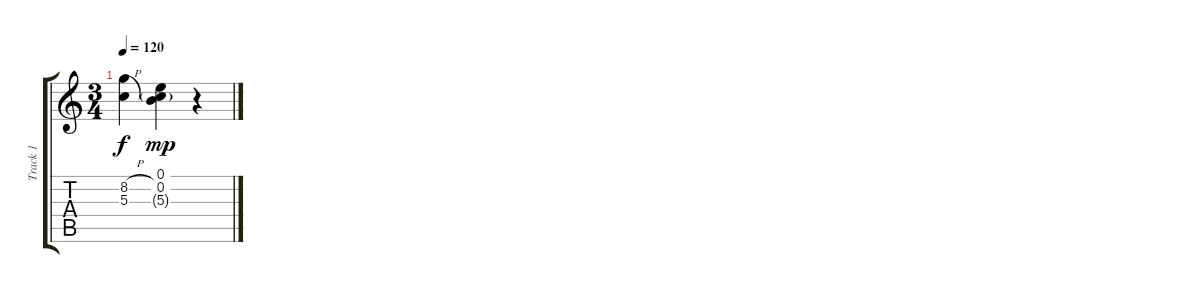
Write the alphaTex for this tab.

\track ("Track 1" "Track 1") {instrument distortionguitar}
\staff {score tabs}
\tuning (E4 B3 G3 D3 A2 E2) {hide}
\ts (3 4)
\tempo 120
\clef g2
\ks c
(8.2{h} 5.3).4{dy f} (0.1 0.2 5.3{g}).4{dy mp} r.4
